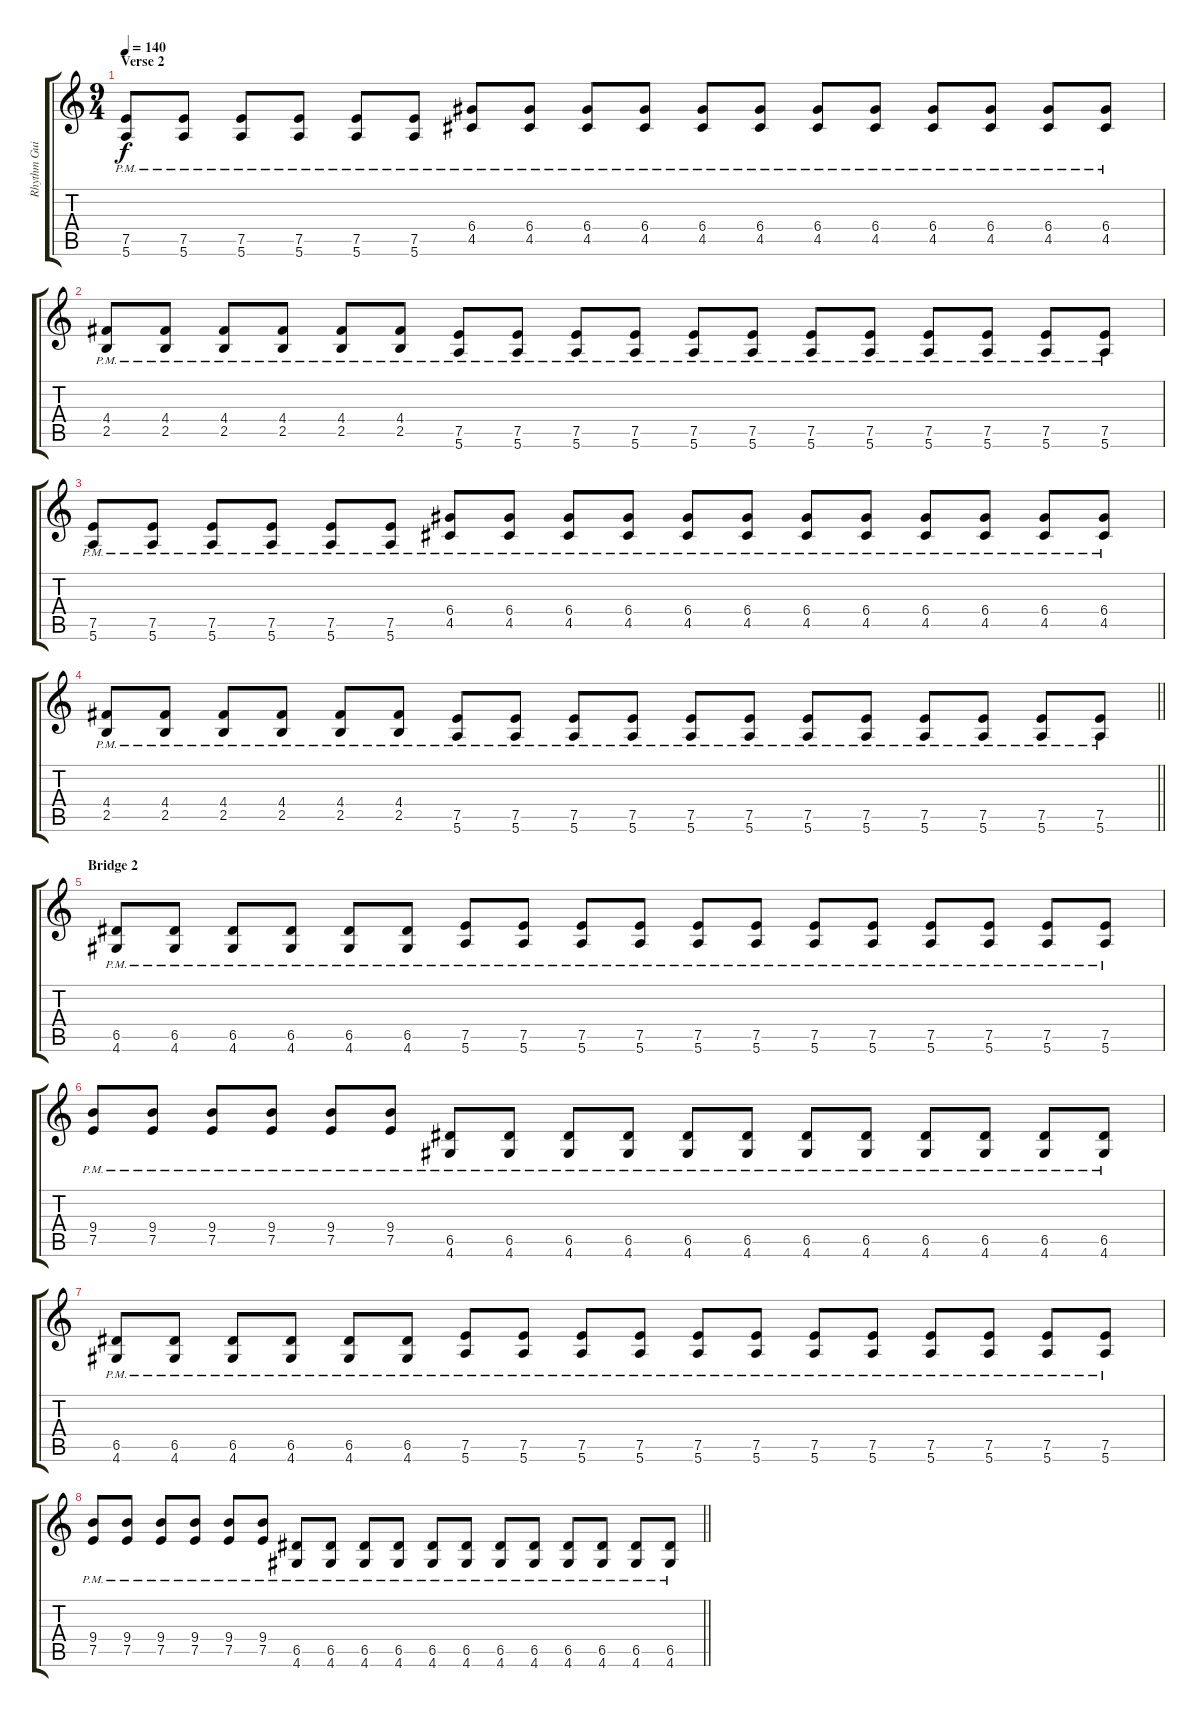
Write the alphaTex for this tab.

\track ("Rhythm Guitar 1" "Rhythm Gui") {instrument overdrivenguitar}
\staff {score tabs}
\tuning (E4 B3 G3 D3 A2 E2) {hide}
\ts (9 4)
\section ("" "Verse 2")
\tempo 140
\clef g2
\ks c
(7.5{pm} 5.6{pm}).8{dy f volume 10} (7.5{pm} 5.6{pm}).8 (7.5{pm} 5.6{pm}).8 (7.5{pm} 5.6{pm}).8 (7.5{pm} 5.6{pm}).8 (7.5{pm} 5.6{pm}).8 (6.4{pm} 4.5{pm}).8 (6.4{pm} 4.5{pm}).8 (6.4{pm} 4.5{pm}).8 (6.4{pm} 4.5{pm}).8 (6.4{pm} 4.5{pm}).8 (6.4{pm} 4.5{pm}).8 (6.4{pm} 4.5{pm}).8 (6.4{pm} 4.5{pm}).8 (6.4{pm} 4.5{pm}).8 (6.4{pm} 4.5{pm}).8 (6.4{pm} 4.5{pm}).8 (6.4{pm} 4.5{pm}).8 |
(4.4{pm} 2.5{pm}).8 (4.4{pm} 2.5{pm}).8 (4.4{pm} 2.5{pm}).8 (4.4{pm} 2.5{pm}).8 (4.4{pm} 2.5{pm}).8 (4.4{pm} 2.5{pm}).8 (7.5{pm} 5.6{pm}).8 (7.5{pm} 5.6{pm}).8 (7.5{pm} 5.6{pm}).8 (7.5{pm} 5.6{pm}).8 (7.5{pm} 5.6{pm}).8 (7.5{pm} 5.6{pm}).8 (7.5{pm} 5.6{pm}).8 (7.5{pm} 5.6{pm}).8 (7.5{pm} 5.6{pm}).8 (7.5{pm} 5.6{pm}).8 (7.5{pm} 5.6{pm}).8 (7.5{pm} 5.6{pm}).8 |
(7.5{pm} 5.6{pm}).8 (7.5{pm} 5.6{pm}).8 (7.5{pm} 5.6{pm}).8 (7.5{pm} 5.6{pm}).8 (7.5{pm} 5.6{pm}).8 (7.5{pm} 5.6{pm}).8 (6.4{pm} 4.5{pm}).8 (6.4{pm} 4.5{pm}).8 (6.4{pm} 4.5{pm}).8 (6.4{pm} 4.5{pm}).8 (6.4{pm} 4.5{pm}).8 (6.4{pm} 4.5{pm}).8 (6.4{pm} 4.5{pm}).8 (6.4{pm} 4.5{pm}).8 (6.4{pm} 4.5{pm}).8 (6.4{pm} 4.5{pm}).8 (6.4{pm} 4.5{pm}).8 (6.4{pm} 4.5{pm}).8 |
\barLineRight lightlight
(4.4{pm} 2.5{pm}).8 (4.4{pm} 2.5{pm}).8 (4.4{pm} 2.5{pm}).8 (4.4{pm} 2.5{pm}).8 (4.4{pm} 2.5{pm}).8 (4.4{pm} 2.5{pm}).8 (7.5{pm} 5.6{pm}).8 (7.5{pm} 5.6{pm}).8 (7.5{pm} 5.6{pm}).8 (7.5{pm} 5.6{pm}).8 (7.5{pm} 5.6{pm}).8 (7.5{pm} 5.6{pm}).8 (7.5{pm} 5.6{pm}).8 (7.5{pm} 5.6{pm}).8 (7.5{pm} 5.6{pm}).8 (7.5{pm} 5.6{pm}).8 (7.5{pm} 5.6{pm}).8 (7.5{pm} 5.6{pm}).8 |
\section ("" "Bridge 2")
(6.5{pm} 4.6{pm}).8 (6.5{pm} 4.6{pm}).8 (6.5{pm} 4.6{pm}).8 (6.5{pm} 4.6{pm}).8 (6.5{pm} 4.6{pm}).8 (6.5{pm} 4.6{pm}).8 (7.5{pm} 5.6{pm}).8 (7.5{pm} 5.6{pm}).8 (7.5{pm} 5.6{pm}).8 (7.5{pm} 5.6{pm}).8 (7.5{pm} 5.6{pm}).8 (7.5{pm} 5.6{pm}).8 (7.5{pm} 5.6{pm}).8 (7.5{pm} 5.6{pm}).8 (7.5{pm} 5.6{pm}).8 (7.5{pm} 5.6{pm}).8 (7.5{pm} 5.6{pm}).8 (7.5{pm} 5.6{pm}).8 |
(9.4{pm} 7.5{pm}).8 (9.4{pm} 7.5{pm}).8 (9.4{pm} 7.5{pm}).8 (9.4{pm} 7.5{pm}).8 (9.4{pm} 7.5{pm}).8 (9.4{pm} 7.5{pm}).8 (6.5{pm} 4.6{pm}).8 (6.5{pm} 4.6{pm}).8 (6.5{pm} 4.6{pm}).8 (6.5{pm} 4.6{pm}).8 (6.5{pm} 4.6{pm}).8 (6.5{pm} 4.6{pm}).8 (6.5{pm} 4.6{pm}).8 (6.5{pm} 4.6{pm}).8 (6.5{pm} 4.6{pm}).8 (6.5{pm} 4.6{pm}).8 (6.5{pm} 4.6{pm}).8 (6.5{pm} 4.6{pm}).8 |
(6.5{pm} 4.6{pm}).8 (6.5{pm} 4.6{pm}).8 (6.5{pm} 4.6{pm}).8 (6.5{pm} 4.6{pm}).8 (6.5{pm} 4.6{pm}).8 (6.5{pm} 4.6{pm}).8 (7.5{pm} 5.6{pm}).8 (7.5{pm} 5.6{pm}).8 (7.5{pm} 5.6{pm}).8 (7.5{pm} 5.6{pm}).8 (7.5{pm} 5.6{pm}).8 (7.5{pm} 5.6{pm}).8 (7.5{pm} 5.6{pm}).8 (7.5{pm} 5.6{pm}).8 (7.5{pm} 5.6{pm}).8 (7.5{pm} 5.6{pm}).8 (7.5{pm} 5.6{pm}).8 (7.5{pm} 5.6{pm}).8 |
\barLineRight lightlight
(9.4{pm} 7.5{pm}).8 (9.4{pm} 7.5{pm}).8 (9.4{pm} 7.5{pm}).8 (9.4{pm} 7.5{pm}).8 (9.4{pm} 7.5{pm}).8 (9.4{pm} 7.5{pm}).8 (6.5{pm} 4.6{pm}).8 (6.5{pm} 4.6{pm}).8 (6.5{pm} 4.6{pm}).8 (6.5{pm} 4.6{pm}).8 (6.5{pm} 4.6{pm}).8 (6.5{pm} 4.6{pm}).8 (6.5{pm} 4.6{pm}).8 (6.5{pm} 4.6{pm}).8 (6.5{pm} 4.6{pm}).8 (6.5{pm} 4.6{pm}).8 (6.5{pm} 4.6{pm}).8 (6.5{pm} 4.6{pm}).8
